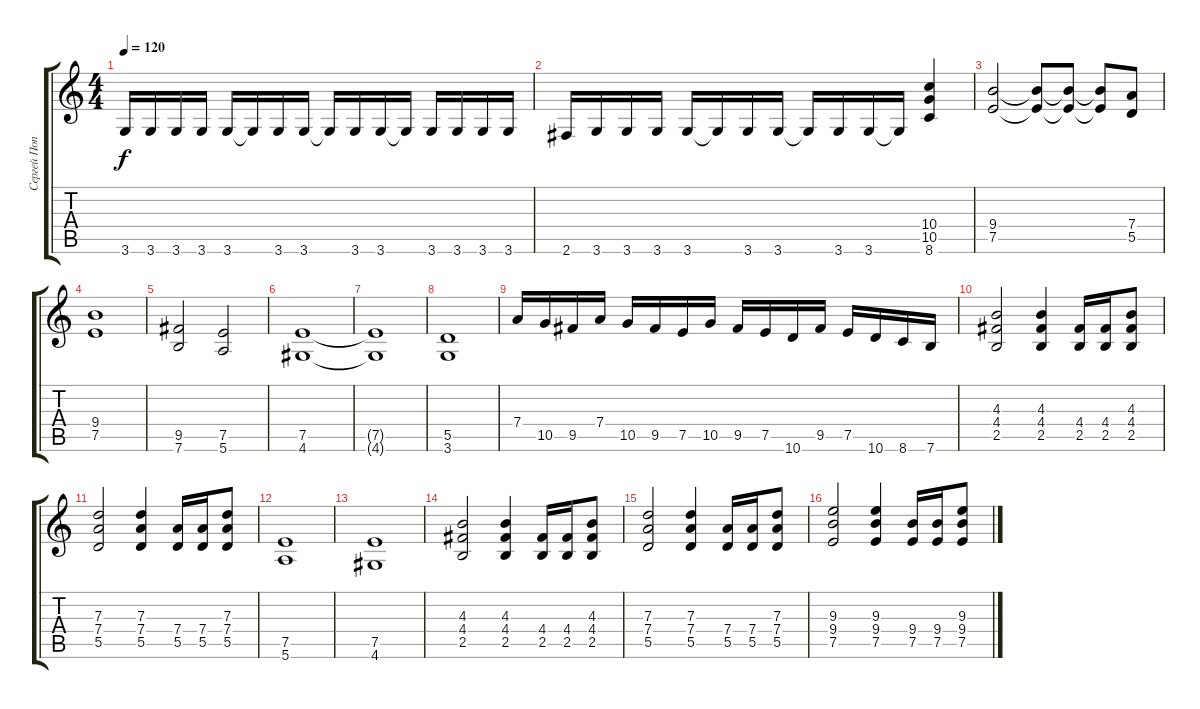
\track ("Сергей Попов" "Сергей Поп") {instrument overdrivenguitar}
\staff {score tabs}
\tuning (E4 B3 G3 D3 A2 E2) {hide}
\ts (4 4)
\tempo 120
\clef g2
\ks c
3.6.16{dy f} 3.6.16 3.6.16 3.6.16 3.6.16 3.6{t}.16 3.6.16 3.6.16 3.6{t}.16 3.6.16 3.6.16 3.6{t}.16 3.6.16 3.6.16 3.6.16 3.6.16 |
2.6.16 3.6.16 3.6.16 3.6.16 3.6.16 3.6{t}.16 3.6.16 3.6.16 3.6{t}.16 3.6.16 3.6.16 3.6{t}.16 (10.4 10.5 8.6).4 |
(9.4 7.5).2 (9.4{t} 7.5{t}).8 (9.4{t} 7.5{t}).8 (9.4{t} 7.5{t}).8 (7.4 5.5).8 |
(9.4 7.5).1 |
(9.5 7.6).2 (7.5 5.6).2 |
(7.5 4.6).1 |
(7.5{t} 4.6{t}).1 |
(5.5 3.6).1 |
7.4.16 10.5.16 9.5.16 7.4.16 10.5.16 9.5.16 7.5.16 10.5.16 9.5.16 7.5.16 10.6.16 9.5.16 7.5.16 10.6.16 8.6.16 7.6.16 |
(4.3 4.4 2.5).2 (4.3 4.4 2.5).4 (4.4 2.5).16 (4.4 2.5).16 (4.3 4.4 2.5).8 |
(7.3 7.4 5.5).2 (7.3 7.4 5.5).4 (7.4 5.5).16 (7.4 5.5).16 (7.3 7.4 5.5).8 |
(7.5 5.6).1 |
(7.5 4.6).1 |
(4.3 4.4 2.5).2 (4.3 4.4 2.5).4 (4.4 2.5).16 (4.4 2.5).16 (4.3 4.4 2.5).8 |
(7.3 7.4 5.5).2 (7.3 7.4 5.5).4 (7.4 5.5).16 (7.4 5.5).16 (7.3 7.4 5.5).8 |
(9.3 9.4 7.5).2 (9.3 9.4 7.5).4 (9.4 7.5).16 (9.4 7.5).16 (9.3 9.4 7.5).8
